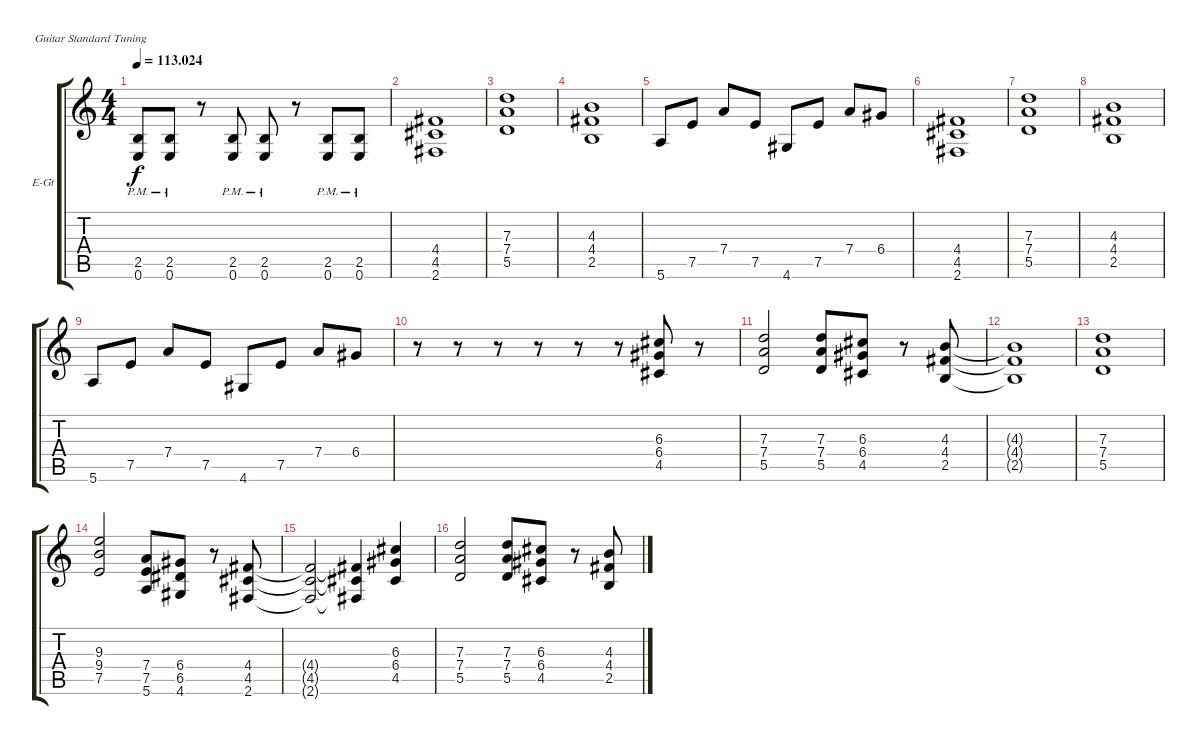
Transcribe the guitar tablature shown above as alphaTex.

\bracketExtendMode groupsimilarinstruments
\firstSystemTrackNameOrientation horizontal
\otherSystemsTrackNameOrientation horizontal
\track ("Ритм-гитара (Процко Д)" "E-Gt") {instrument distortionguitar}
\staff {score tabs}
\tuning (E4 B3 G3 D3 A2 E2)
\ts (4 4)
\tempo
113.024
\accidentals auto
\clef g2
\ottava regular
\simile none
\ks c
(2.5{pm} 0.6).8{dy f} (2.5{pm} 0.6).8 r.8 (2.5{pm} 0.6).8 (2.5{pm} 0.6).8 r.8 (2.5{pm} 0.6).8 (2.5{pm} 0.6).8 |
(4.4 4.5 2.6).1 |
(7.3 7.4 5.5).1 |
(4.3 4.4 2.5).1 |
5.6.8 7.5.8 7.4.8 7.5.8 4.6.8 7.5.8 7.4.8 6.4.8 |
(4.4 4.5 2.6).1 |
(7.3 7.4 5.5).1 |
(4.3 4.4 2.5).1 |
5.6.8 7.5.8 7.4.8 7.5.8 4.6.8 7.5.8 7.4.8 6.4.8 |
r.8 r.8 r.8 r.8 r.8 r.8 (6.3 6.4 4.5).8 r.8 |
(7.3 7.4 5.5).2 (7.3 7.4 5.5).8 (6.3 6.4 4.5).8 r.8 (4.3 4.4 2.5).8 |
(4.3{t} 4.4{t} 2.5{t}).1 |
(7.3 7.4 5.5).1 |
(9.3 9.4 7.5).2 (7.4 7.5 5.6).8 (6.4 6.5 4.6).8 r.8 (4.4 4.5 2.6).8 |
(4.4{t} 4.5{t} 2.6{t}).2 (4.4{t} 4.5{t} 2.6{t}).4 (6.3 6.4 4.5).4 |
(7.3 7.4 5.5).2 (7.3 7.4 5.5).8 (6.3 6.4 4.5).8 r.8 (4.3 4.4 2.5).8
